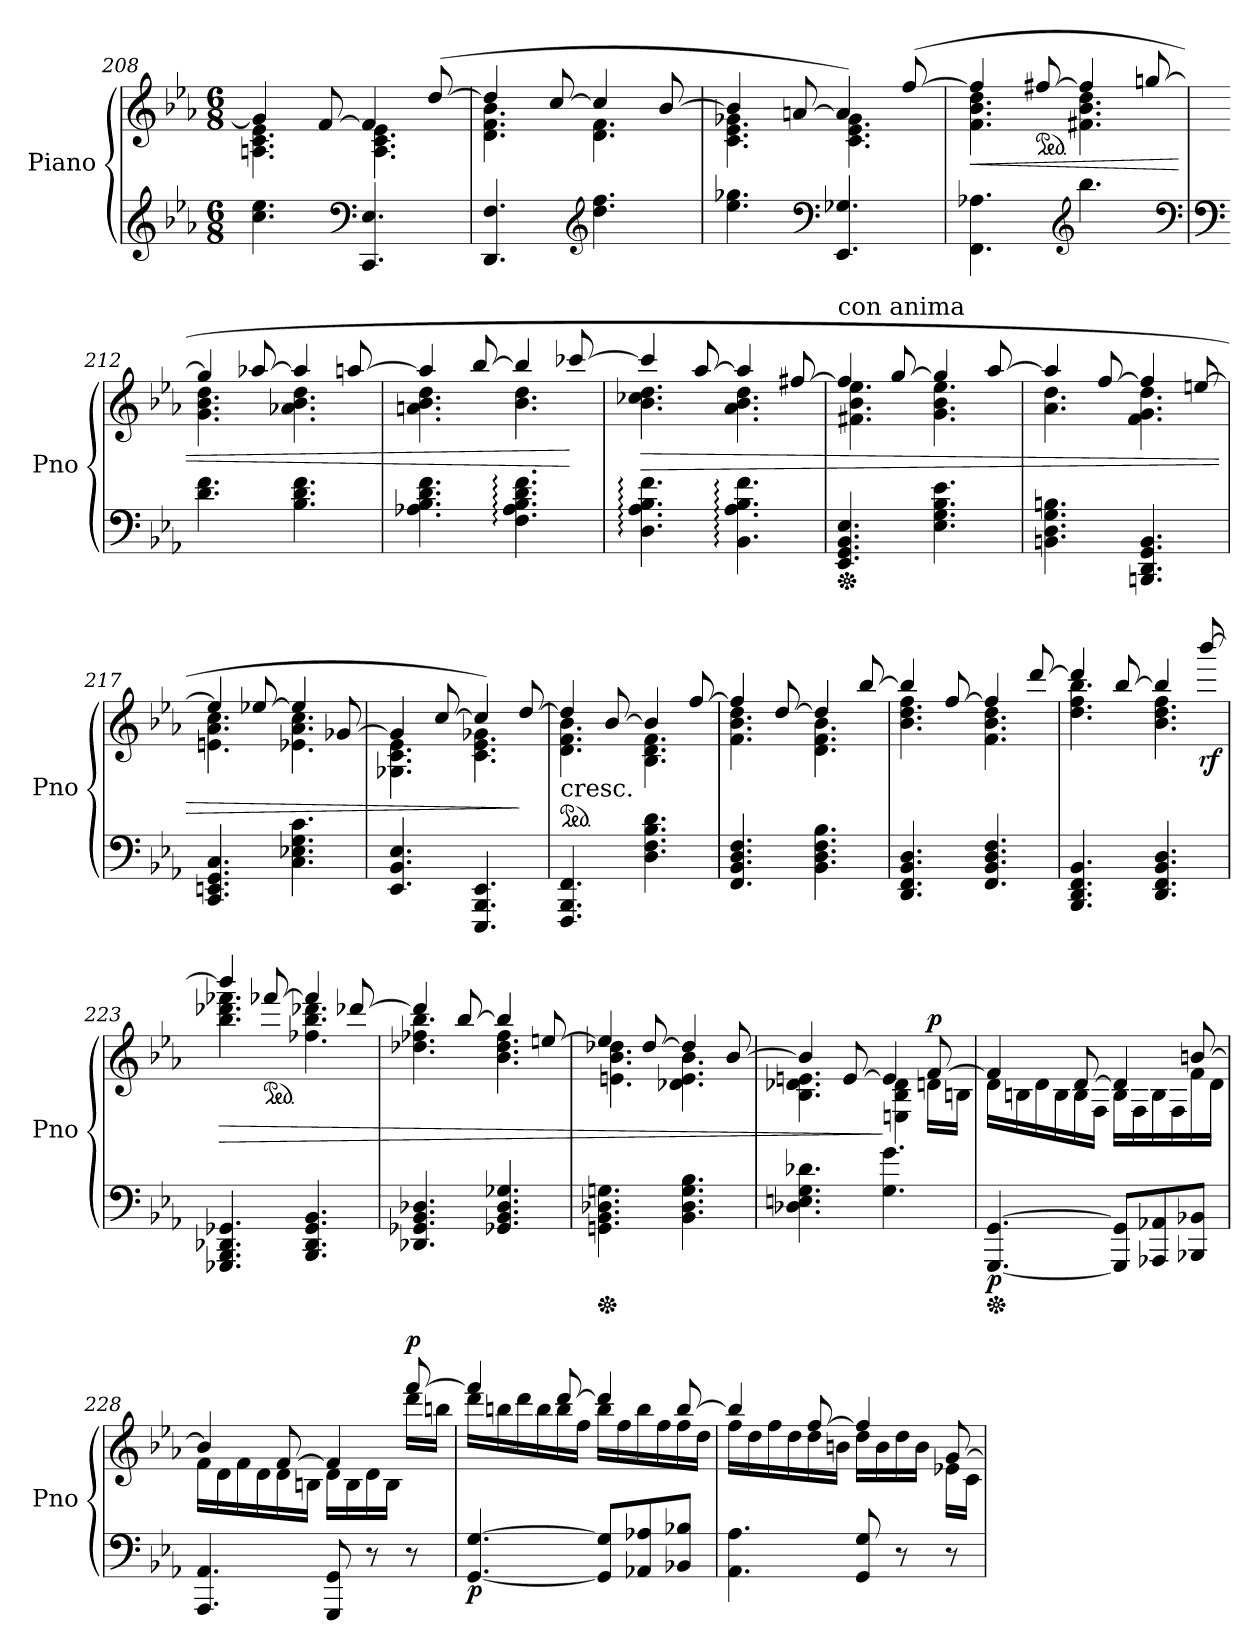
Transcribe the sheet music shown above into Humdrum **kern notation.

**kern	**kern	**dynam
*part1	*part1	*part1
*staff2	*staff1	*staff1/2
*I"Piano	*	*
*I'Pno	*	*
*clefG2	*clefG2	*
*k[b-e-a-]	*k[b-e-a-]	*
*E-:	*E-:	*
*M6/8	*M6/8	*
=208	=208	=208
*	*^	*
4.cc\ 4.ee-\	4g/]	4.An\ 4.c\ 4.e-\	.
.	[8f/	.	.
*clefF4	*	*	*
4.CC/ 4.E-/	4f/]	4.A\ 4.c\ 4.e-\	.
.	([8dd/	.	.
=209	=209	=209	=209
4.DD/ 4.F/	4dd/]	4.d\ 4.f\ 4.b-\	.
.	[8cc/	.	.
*clefG2	*	*	*
4.dd\ 4.ff\	4cc/]	4.d\ 4.f\	.
.	[8b-/	.	.
=210	=210	=210	=210
4.ee-\ 4.gg-X\	4b-/]	4.c\ 4.e-\ 4.g-X\	.
.	[8an/	.	.
*clefF4	*	*	*
4.EE-/ 4.G-X/	4a/])	4.c\ 4.e-\ 4.g-\	.
.	([8ff/	.	.
!!LO:PB:g=z	!!
=211	=211	=211	=211
!	!	!	!LO:HP:b
4.FF\ 4.A-X\	4ff/]	4.f\ 4.b-\ 4.dd\	<
*	*ped	*	*
.	[8ff#X/	.	.
*clefG2	*	*	*
4.bb-\	4ff#/]	4.f#X\ 4.b-\ 4.dd\	.
.	[8ggn/	.	.
*clefF4	*	*	*
=212	=212	=212	=212
*clefF4	*	*	*
4.d\ 4.f\	4gg/]	4.g\ 4.b-\ 4.dd\	.
.	[8aa-X/	.	.
4.B-\ 4.d\ 4.f\	4aa-/]	4.a-X\ 4.b-\ 4.dd\	.
.	[8aan/	.	.
=213	=213	=213	=213
4.A-X\ 4.B-\ 4.d\ 4.f\	4aa/]	4.an\ 4.b-\ 4.dd\	.
.	[8bb-/	.	.
4.F\: 4.A-\: 4.B-\: 4.d\: 4.f\:	4bb-/]	4.b-\ 4.dd\	.
.	[8ccc-X/	.	[
=214	=214	=214	=214
!	!	!	!LO:HP:b
4.D\: 4.A-\: 4.B-\: 4.f\:	4ccc-/]	4.b-\ 4.cc-X\ 4.dd\	>
.	[8aa-/	.	.
4.BB-\: 4.A-\: 4.B-\: 4.f\:	4aa-/]	4.a-\ 4.b-\ 4.dd\	.
.	[8ff#X/	.	.
=215	=215	=215	=215
*Xped	*	*	*
!	!LO:TX:a:t=con anima	!	!
4.EE-/ 4.GG/ 4.BB-/ 4.E-/	4ff#/]	4.f#X\ 4.b-\ 4.ee-\	.
.	[8gg/	.	.
4.E-\ 4.G\ 4.B-\ 4.e-\	4gg/]	4.g\ 4.b-\ 4.ee-\	.
.	[8aa-/	.	.
!!LO:PB:g=z	!!
=216	=216	=216	=216
4.BBn\ 4.D\ 4.G\ 4.Bn\	4aa-/]	4.a-\ 4.dd\	.
.	[8ff/	.	.
4.BBBn/ 4.DD/ 4.GG/ 4.BB/	4ff/]	4.f\ 4.g\ 4.dd\	.
.	[8een/	.	.
!!LO:PB:g=z	!!
=217	=217	=217	=217
4.CC/ 4.EEn/ 4.GG/ 4.C/	4ee/]	4.en\ 4.a-\ 4.cc\	.
.	[8ee-X/	.	.
4.C\ 4.E-X\ 4.G\ 4.c\	4ee-/]	4.e-X\ 4.a-\ 4.cc\	.
.	[8g-X/	.	.
=218	=218	=218	=218
4.EE-/ 4.BB-/ 4.E-/	4g-/]	4.G-X\ 4.c\ 4.e-\	.
.	[8cc/	.	.
4.EEE-/ 4.BBB-/ 4.EE-/	4cc/])	4.c\ 4.e-\ 4.g-X\	.
.	[8dd/	.	]
=219	=219	=219	=219
*	*ped	*	*
!	!LO:TX:b:t=cresc.	!	!
4.FFF/ 4.BBB-/ 4.FF/	4dd/]	4.d\ 4.f\ 4.b-\	.
.	[8b-/	.	.
4.D\ 4.F\ 4.B-\ 4.d\	4b-/]	4.B-\ 4.d\ 4.f\	.
.	[8ff/	.	.
=220	=220	=220	=220
4.FF/ 4.BB-/ 4.D/ 4.F/	4ff/]	4.f\ 4.b-\ 4.dd\	.
.	[8dd/	.	.
4.BB-\ 4.D\ 4.F\ 4.B-\	4dd/]	4.d\ 4.f\ 4.b-\	.
.	[8bb-/	.	.
!!LO:PB:g=z	!!
=221	=221	=221	=221
4.DD/ 4.FF/ 4.BB-/ 4.D/	4bb-/]	4.b-\ 4.dd\ 4.ff\	.
.	[8ff/	.	.
4.FF/ 4.BB-/ 4.D/ 4.F/	4ff/]	4.f\ 4.b-\ 4.dd\	.
.	[8ddd/	.	.
!!LO:PB:g=z	!!
=222	=222	=222	=222
4.BBB-/ 4.DD/ 4.FF/ 4.BB-/	4ddd/]	4.dd\ 4.ff\ 4.bb-\	.
.	[8bb-/	.	.
4.DD/ 4.FF/ 4.BB-/ 4.D/	4bb-/]	4.b-\ 4.dd\ 4.ff\	.
!	!	!	!LO:DY:b
.	[8bbb-/	.	rf
=223	=223	=223	=223
!	!	!	!LO:HP:b
4.GGG-X/ 4.BBB-/ 4.DD-X/ 4.GG-X/	4bbb-/]	4.bb-\ 4.ddd-X\ 4.fff-X\	>
*	*ped	*	*
.	[8fff-X/	.	.
4.BBB-/ 4.DD-/ 4.GG-/ 4.BB-/	4fff-/]	4.ff-X\ 4.bb-\ 4.ddd-X\	.
.	[8ddd-X/	.	.
=224	=224	=224	=224
4.DD-X/ 4.GG-X/ 4.BB-/ 4.D-X/	4ddd-/]	4.dd-X\ 4.ff-X\ 4.bb-\	.
.	[8bb-/	.	.
4.GG-X/ 4.BB-/ 4.D-/ 4.G-X/	4bb-/]	4.b-\ 4.dd-\ 4.ff-\	.
.	[8een/	.	.
=225	=225	=225	=225
*Xped	*	*	*
4.GGn\ 4.BB-\ 4.D-X\ 4.Gn\	4ee/]	4.en\ 4.b-\ 4.dd-X\	.
.	[8dd-/	.	.
4.BB-\ 4.D-\ 4.G\ 4.B-\	4dd-/]	4.d-X\ 4.e\ 4.b-\	.
.	[8b-/	.	.
!!LO:PB:g=z	!!
=226	=226	=226	=226
4.D-X\ 4.En\ 4.G\ 4.d-X\	4b-/]	4.B-\ 4.d-X\ 4.en\	.
.	[8e/	.	.
4.G\ 4.g\	4e/]	4En\ 4B-\ 4d-\	]
!	!	!	!LO:DY:a
.	[8f/	16dn\LL	p
.	.	16Bn\JJ	.
!!LO:PB:g=z	!!
=227	=227	=227	=227
*Xped	*	*	*
!	!	!	!LO:DY:b=2
[4.GGG/ [4.GG/	4f/]	16d\LL	p
.	.	16Bn\	.
.	.	16d\	.
.	.	16B\	.
.	[8d/	16B\	.
.	.	16F\JJ	.
8GGG/] 8GG/]L	4d/]	16B\LL	.
.	.	16F\	.
8AAA-X/ 8AA-X/	.	16B\	.
.	.	16F\	.
8BBB-X/ 8BB-X/J	[8bn/	16f\	.
.	.	16d\JJ	.
=228	=228	=228	=228
4.AAA-/ 4.AA-/	4b/]	16f\LL	.
.	.	16d\	.
.	.	16f\	.
.	.	16d\	.
.	[8f/	16d\	.
.	.	16Bn\JJ	.
8GGG/ 8GG/	4f/]	16d\LL	.
.	.	16B\	.
8r	.	16d\	.
.	.	16B\JJ	.
!	!	!	!LO:DY:a
8r	[8fff/	16ddd\LL	p
.	.	16bbn\JJ	.
=229	=229	=229	=229
!	!	!	!LO:DY:b=2
[4.GG/ [4.G/	4fff/]	16ddd\LL	p
.	.	16bbn\	.
.	.	16ddd\	.
.	.	16bb\	.
.	[8ddd/	16bb\	.
.	.	16ff\JJ	.
8GG/] 8G/]L	4ddd/]	16bb\LL	.
.	.	16ff\	.
8AA-X/ 8A-X/	.	16bb\	.
.	.	16ff\	.
8BB-X/ 8B-X/J	[8bb/	16ff\	.
.	.	16dd\JJ	.
=230	=230	=230	=230
4.AA-\ 4.A-\	4bb/]	16ff\LL	.
.	.	16dd\	.
.	.	16ff\	.
.	.	16dd\	.
.	[8ff/	16dd\	.
.	.	16bn\JJ	.
8GG/ 8G/	4ff/]	16dd\LL	.
.	.	16b\	.
8r	.	16dd\	.
.	.	16b\JJ	.
8r	[8g/	16e-X\LL	.
.	.	16c\JJ	.
*	*v	*v	*
=	=	=
*-	*-	*-
